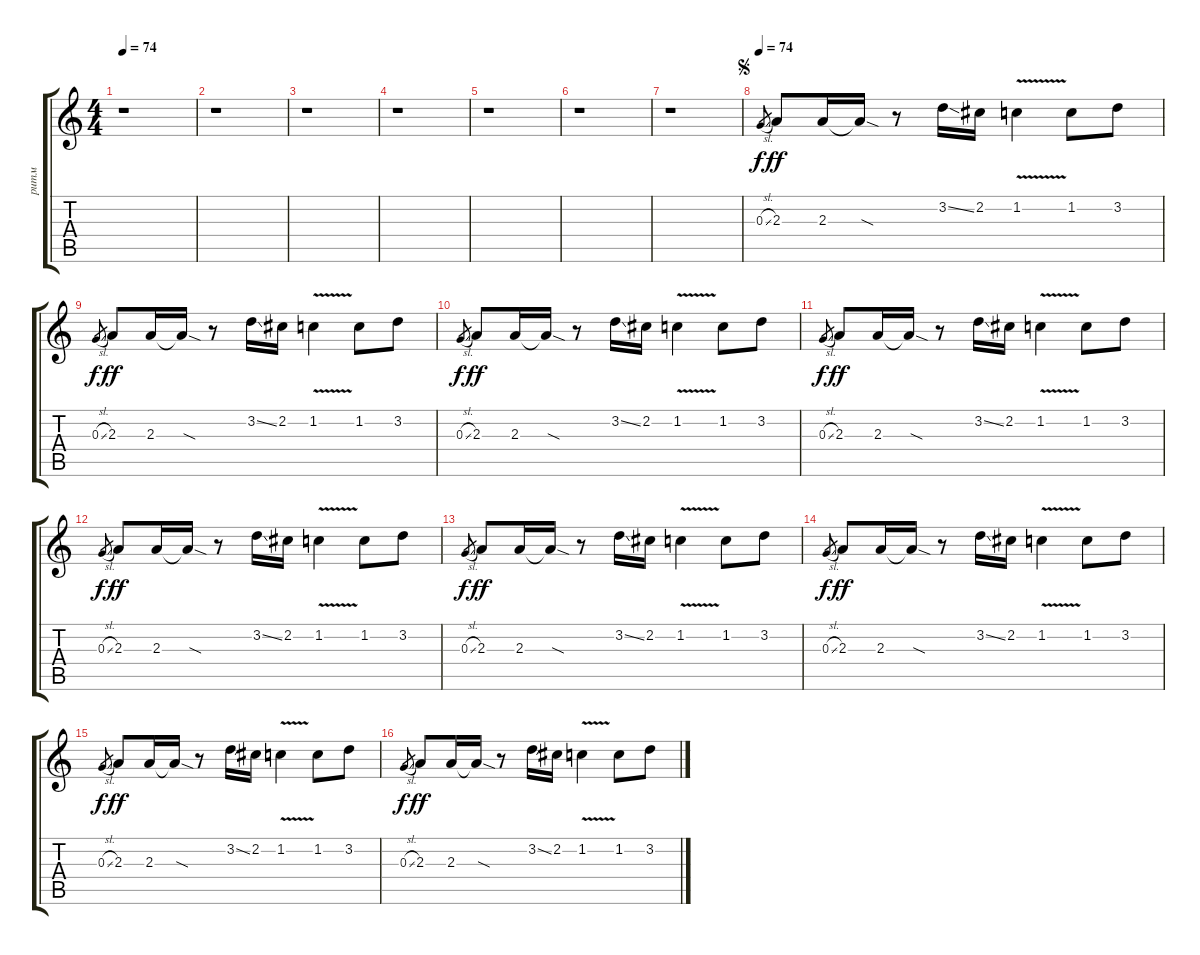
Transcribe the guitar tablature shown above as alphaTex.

\track ("ритм" "ритм") {instrument overdrivenguitar}
\staff {score tabs}
\tuning (E4 B3 G3 D3 A2 E2) {hide}
\ts (4 4)
\tempo 74
\clef g2
\ks aminor
r.1{dy f} |
r.1 |
r.1 |
r.1 |
r.1 |
r.1 |
r.1 |
\jump segno
\tempo 74
0.3{sl}.8{gr} 2.3.8{dy ff} 2.3.16 2.3{sod t}.16 r.8 3.2{ss}.16 2.2.16 1.2{v}.4 1.2.8 3.2.8 |
0.3{sl}.8{gr dy f} 2.3.8{dy ff} 2.3.16 2.3{sod t}.16 r.8 3.2{ss}.16 2.2.16 1.2{v}.4 1.2.8 3.2.8 |
0.3{sl}.8{gr dy f} 2.3.8{dy ff} 2.3.16 2.3{sod t}.16 r.8 3.2{ss}.16 2.2.16 1.2{v}.4 1.2.8 3.2.8 |
0.3{sl}.8{gr dy f} 2.3.8{dy ff} 2.3.16 2.3{sod t}.16 r.8 3.2{ss}.16 2.2.16 1.2{v}.4 1.2.8 3.2.8 |
0.3{sl}.8{gr dy f} 2.3.8{dy ff} 2.3.16 2.3{sod t}.16 r.8 3.2{ss}.16 2.2.16 1.2{v}.4 1.2.8 3.2.8 |
0.3{sl}.8{gr dy f} 2.3.8{dy ff} 2.3.16 2.3{sod t}.16 r.8 3.2{ss}.16 2.2.16 1.2{v}.4 1.2.8 3.2.8 |
0.3{sl}.8{gr dy f} 2.3.8{dy ff} 2.3.16 2.3{sod t}.16 r.8 3.2{ss}.16 2.2.16 1.2{v}.4 1.2.8 3.2.8 |
0.3{sl}.8{gr dy f} 2.3.8{dy ff} 2.3.16 2.3{sod t}.16 r.8 3.2{ss}.16 2.2.16 1.2{v}.4 1.2.8 3.2.8 |
0.3{sl}.8{gr dy f} 2.3.8{dy ff} 2.3.16 2.3{sod t}.16 r.8 3.2{ss}.16 2.2.16 1.2{v}.4 1.2.8 3.2.8
